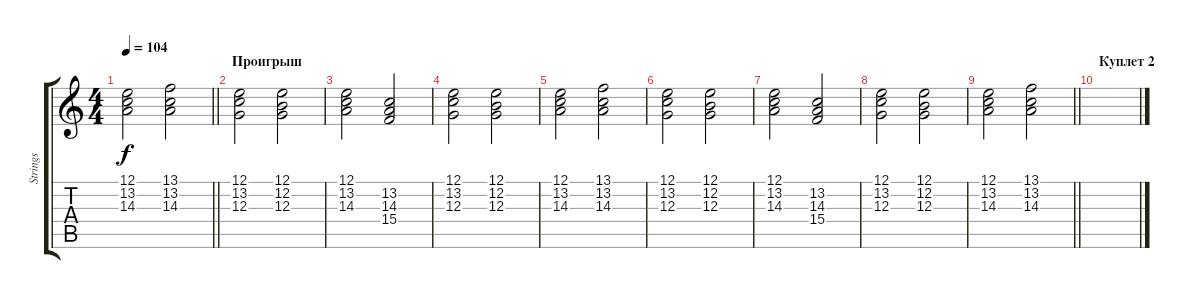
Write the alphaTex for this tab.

\track ("Strings" "Strings") {instrument synthstrings2}
\staff {score tabs}
\tuning (E4 B3 G3 D3 A2 E2) {hide}
\ts (4 4)
\tempo 104
\clef g2
\barLineRight lightlight
\ks c
(12.1 13.2 14.3).2{dy f} (13.1 13.2 14.3).2 |
\section ("" "Проигрыш")
(12.1 13.2 12.3).2 (12.1 12.2 12.3).2 |
(12.1 13.2 14.3).2 (13.2 14.3 15.4).2 |
(12.1 13.2 12.3).2 (12.1 12.2 12.3).2 |
(12.1 13.2 14.3).2 (13.1 13.2 14.3).2 |
(12.1 13.2 12.3).2 (12.1 12.2 12.3).2 |
(12.1 13.2 14.3).2 (13.2 14.3 15.4).2 |
(12.1 13.2 12.3).2 (12.1 12.2 12.3).2 |
\barLineRight lightlight
(12.1 13.2 14.3).2 (13.1 13.2 14.3).2 |
\section ("" "Куплет 2")
